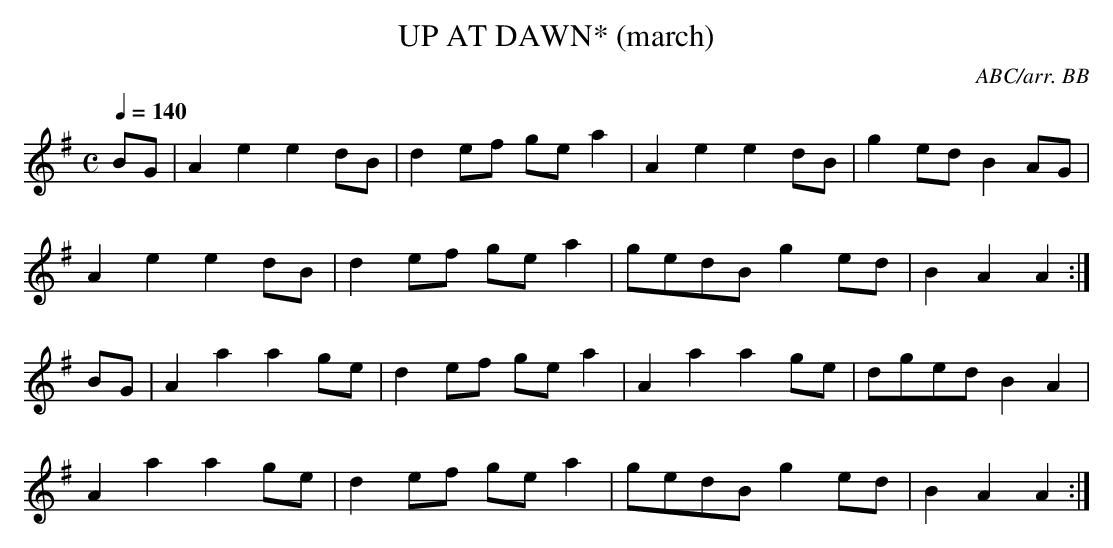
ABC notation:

X:1
T:UP AT DAWN* (march)
C:ABC/arr. BB
Q:1/4=140
L:1/8
M:C
K:Ador
BG|A2e2 e2dB|d2ef gea2|A2e2e2 dB|g2ed B2AG|
A2e2e2 dB|d2ef gea2|gedB g2ed|B2A2A2:|
BG|A2a2a2 ge|d2ef gea2|A2a2a2 ge|dged B2A2|
A2a2a2 ge|d2ef gea2|gedB g2ed|B2A2A2:|
